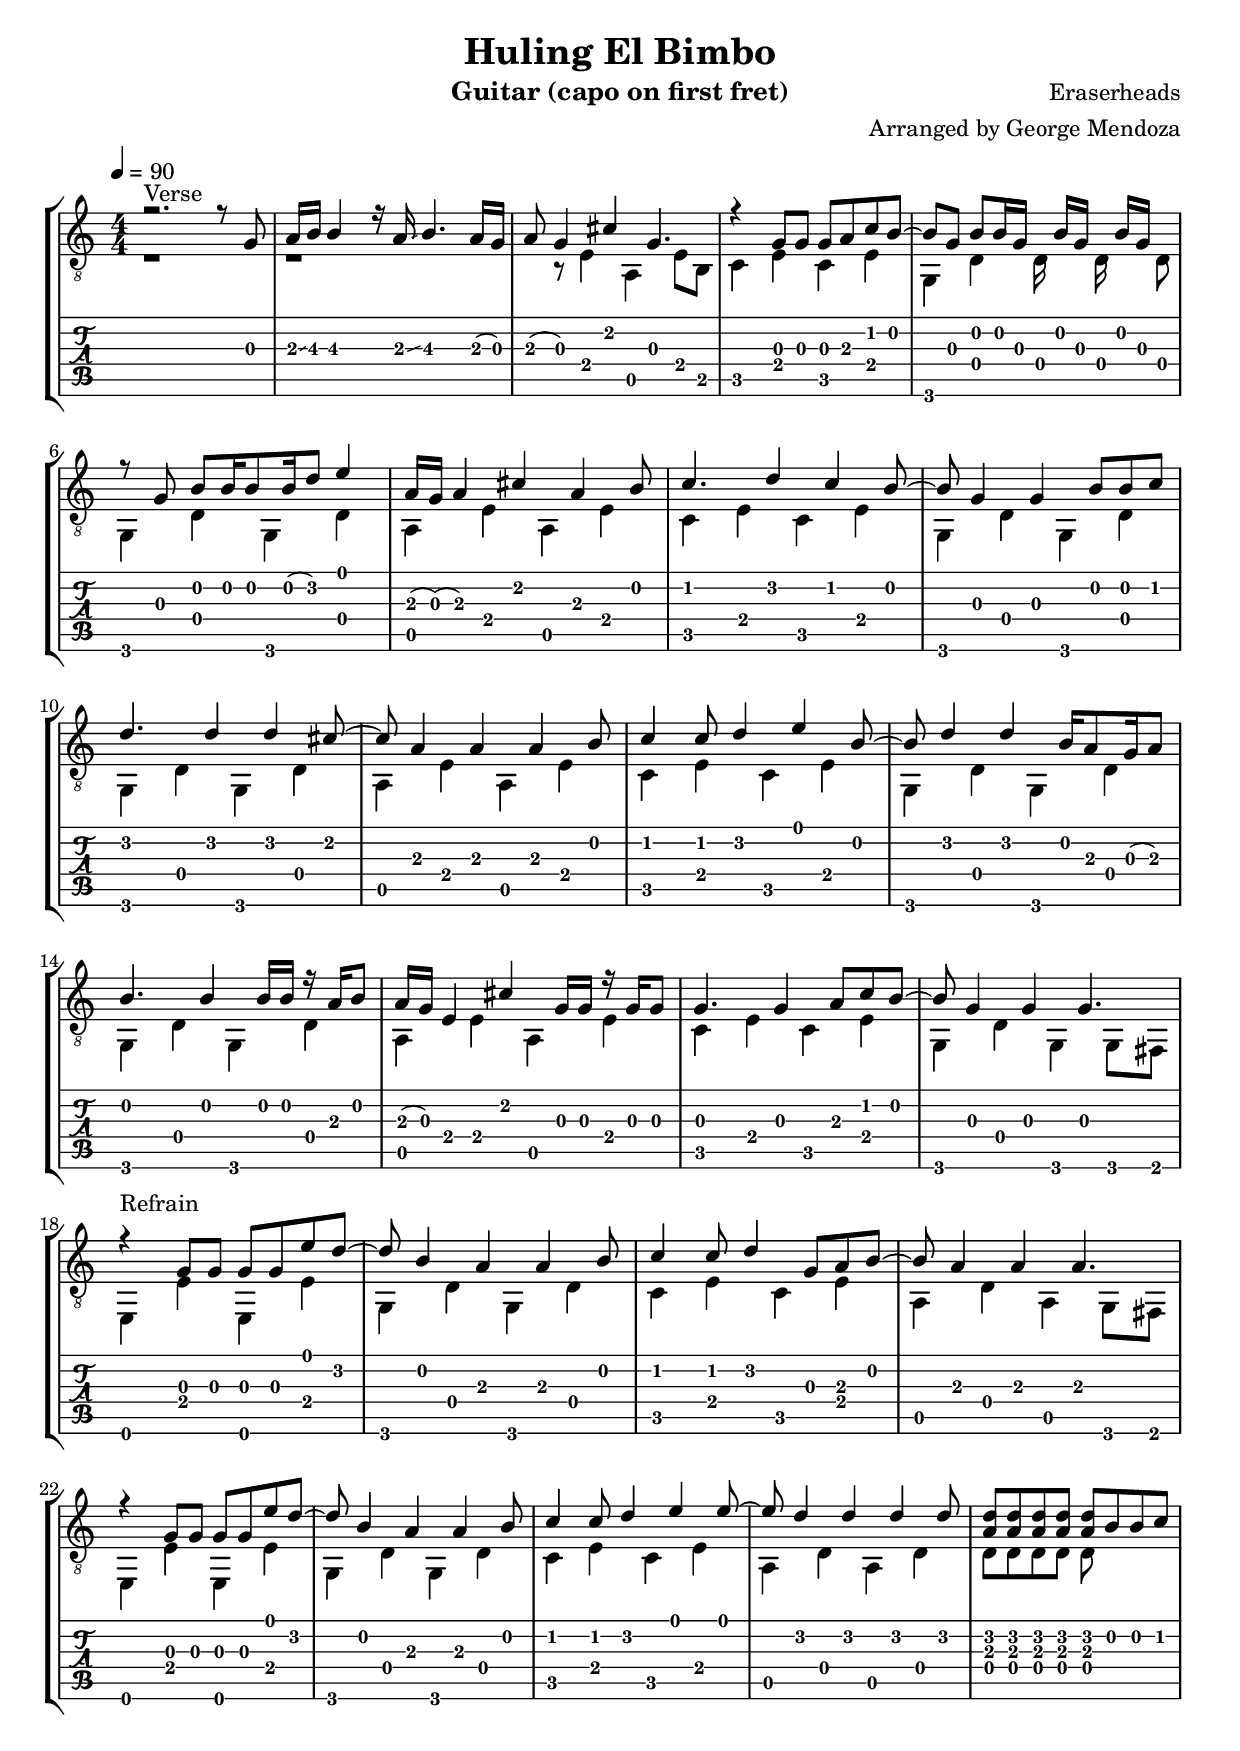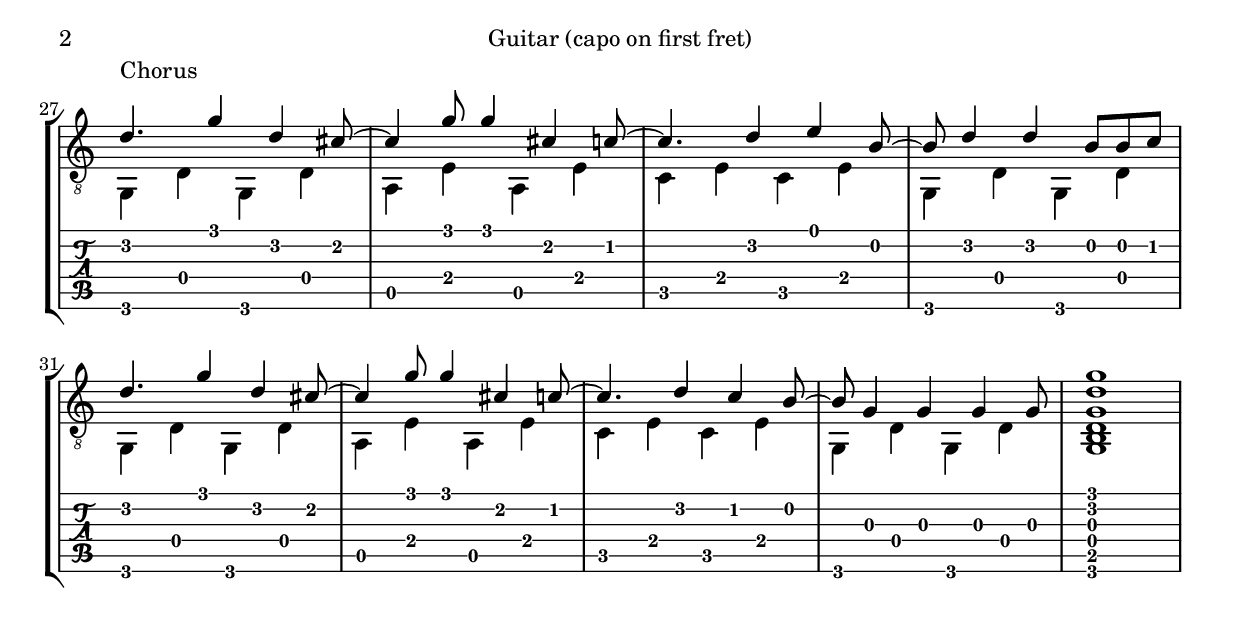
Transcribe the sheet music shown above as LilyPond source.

\version "2.12.3"
\include "english.ly"

\paper {
 indent = #0
}

\header {
  title = "Huling El Bimbo"
  composer = "Eraserheads"
  arranger = "Arranged by George Mendoza"
  instrument = "Guitar (capo on first fret)"
}

%-----------------------------------------------------------------------
% Chord Sets

cChordSetG = { r1-"G" }
cChordSetC = { r1-"C" }
cChordSetASeven = { r1-"A7" }
cChordSetEm = { r1-"Em" }
cChordSetD = { r1-"D" }

%-----------------------------------------------------------------------
% Bars

vOneBarVerseLineOneBarOne = { r2. r8 <g\3>8 }
vTwoBarVerseLineOneBarOne = { r1 }
cBarVerseLineOneBarOne = { \cChordSetG }

vOneBarVerseLineOneBarTwo = { <a\3>16\glissando <b\3>16 <b\3>4 r16 <a\3>16\glissando <b\3>4. <a\3>16( <g\3>16) }
vTwoBarVerseLineOneBarTwo = { r1 }
cBarVerseLineOneBarTwo = { \cChordSetG }

vOneBarVerseLineOneBarThree = { <a\3>8( <g\3>4) <cs'\2>4 <g\3>4. }
vTwoBarVerseLineOneBarThree = { \skip 8 r8 <e\4>4 <a,\5>4 <e\4>8 <b,\5>8 }
cBarVerseLineOneBarThree = { \cChordSetASeven }

vOneBarVerseLineOneBarFour = { r4 <g\3>8 <g\3>8 <g\3>8 <a\3>8 <c'\2>8 <b~\2>8 }
vTwoBarVerseLineOneBarFour = { <c\5>4 <e\4>4 <c\5>4 <e\4>4 }
cBarVerseLineOneBarFour = { \cChordSetC }

vOneBarVerseLineOneBarFive = { <b\2>8 <g\3>8 <b\2>8 <b\2>16 <g\3>16 \skip 16 <b\2>16 <g\3>16 \skip 16 <b\2>16 <g\3>16 \skip 8 }
vTwoBarVerseLineOneBarFive = { <g,\6>4 <d\4>4 <d\4>16 \skip 16 \skip 16 <d\4>16 \skip 16 \skip 16 <d\4>8 }
cBarVerseLineOneBarFive = { \cChordSetG }

vOneBarVerseLineTwoBarOne = { r8 <g\3>8 <b\2>8 <b\2>16 <b\2>8 <b\2>16( <d'\2>8) <e'\1>4 }
vTwoBarVerseLineTwoBarOne = { <g,\6>4 <d\4>4 <g,\6>4 <d\4>4 }
cBarVerseLineTwoBarOne = { \cChordSetG }

vOneBarVerseLineTwoBarTwo = { <a\3>16( <g\3>16)( <a\3>4) <cs'\2>4 <a\3>4 <b\2>8 }
vTwoBarVerseLineTwoBarTwo = { <a,\5>4 <e\4>4 <a,\5>4 <e\4>4 }
cBarVerseLineTwoBarTwo = { \cChordSetASeven }

vOneBarVerseLineTwoBarThree = { <c'\2>4. <d'\2>4 <c'\2>4 <b~\2>8 }
vTwoBarVerseLineTwoBarThree = { <c\5>4 <e\4>4 <c\5>4 <e\4>4 }
cBarVerseLineTwoBarThree = { \cChordSetC }

vOneBarVerseLineTwoBarFour = { <b\2>8 <g\3>4 <g\3>4 <b\2>8 <b\2>8 <c'\2>8 }
vTwoBarVerseLineTwoBarFour = { <g,\6>4 <d\4>4 <g,\6>4 <d\4>4 }
cBarVerseLineTwoBarFour = { \cChordSetG }

vOneBarVerseLineThreeBarOne = { <d'\2>4. <d'\2>4 <d'\2>4 <cs'~\2>8 }
vTwoBarVerseLineThreeBarOne = { <g,\6>4 <d\4>4 <g,\6>4 <d\4>4 }
cBarVerseLineThreeBarOne = { \cChordSetG }

vOneBarVerseLineThreeBarTwo = { <cs'\2>8 <a\3>4 <a\3>4 <a\3>4 <b\2>8 }
vTwoBarVerseLineThreeBarTwo = { <a,\5>4 <e\4>4 <a,\5>4 <e\4>4 }
cBarVerseLineThreeBarTwo = { \cChordSetASeven }

vOneBarVerseLineThreeBarThree = { <c'\2>4 <c'\2>8 <d'\2>4 <e'\1>4 <b~\2>8 }
vTwoBarVerseLineThreeBarThree = { <c\5>4 <e\4>4 <c\5>4 <e\4>4 }
cBarVerseLineThreeBarThree = { \cChordSetC }

vOneBarVerseLineThreeBarFour = { <b\2>8 <d'\2>4 <d'\2>4 <b\2>16 <a\3>8 <g\3>16( <a\3>8) }
vTwoBarVerseLineThreeBarFour = { <g,\6>4 <d\4>4 <g,\6>4 <d\4>4 }
cBarVerseLineThreeBarFour = { \cChordSetG }

vOneBarVerseLineFourBarOne = { <b\2>4. <b\2>4 <b\2>16 <b\2>16 r16 <a\3>16 <b\2>8 }
vTwoBarVerseLineFourBarOne = { <g,\6>4 <d\4>4 <g,\6>4 <d\4>4 }
cBarVerseLineFourBarOne = { \cChordSetG }

vOneBarVerseLineFourBarTwo = { <a\3>16( <g\3>16) <e\4>4 <cs'\2>4 <g\3>16 <g\3>16 r16 <g\3>16 <g\3>8 }
vTwoBarVerseLineFourBarTwo = { <a,\5>4 <e\4>4 <a,\5>4 <e\4>4 }
cBarVerseLineFourBarTwo = { \cChordSetASeven }

vOneBarVerseLineFourBarThree = { <g\3>4. <g\3>4 <a\3>8 <c'\2>8 <b~\2>8 }
vTwoBarVerseLineFourBarThree = { <c\5>4 <e\4>4 <c\5>4 <e\4>4 }
cBarVerseLineFourBarThree = { \cChordSetC }

vOneBarVerseLineFourBarFour = { <b\2>8 <g\3>4 <g\3>4 <g\3>4. }
vTwoBarVerseLineFourBarFour = { <g,\6>4 <d\4>4 <g,\6>4 <g,\6>8 <fs,\6>8 }
cBarVerseLineFourBarFour = { \cChordSetG }

vOneBarRefrainLineOneBarOne = { r4 <g\3>8 <g\3>8 <g\3>8 <g\3>8 <e'\1>8 <d'~\2>8 }
vTwoBarRefrainLineOneBarOne = { <e,\6>4 <e\4>4 <e,\6>4 <e\4>4 }
cBarRefrainLineOneBarOne = { \cChordSetEm }

vOneBarRefrainLineOneBarTwo = { <d'\2>8 <b\2>4 <a\3>4 <a\3>4 <b\2>8 }
vTwoBarRefrainLineOneBarTwo = { <g,\6>4 <d\4>4 <g,\6>4 <d\4>4 }
cBarRefrainLineOneBarTwo = { \cChordSetG }

vOneBarRefrainLineOneBarThree = { <c'\2>4 <c'\2>8 <d'\2>4 <g\3>8 <a\3>8 <b~\2>8 }
vTwoBarRefrainLineOneBarThree = { <c\5>4 <e\4>4 <c\5>4 <e\4>4 }
cBarRefrainLineOneBarThree = { \cChordSetC }

vOneBarRefrainLineOneBarFour = { <b\2>8 <a\3>4 <a\3>4 <a\3>4. }
vTwoBarRefrainLineOneBarFour = { <a,\5>4 <d\4>4 <a,\5>4 <g,\6>8 <fs,\6>8 }
cBarRefrainLineOneBarFour = { \cChordSetD }

vOneBarRefrainLineTwoBarOne = { r4 <g\3>8 <g\3>8 <g\3>8 <g\3>8 <e'\1>8 <d'~\2>8 }
vTwoBarRefrainLineTwoBarOne = { <e,\6>4 <e\4>4 <e,\6>4 <e\4>4 }
cBarRefrainLineTwoBarOne = { \cChordSetEm }

vOneBarRefrainLineTwoBarTwo = { <d'\2>8 <b\2>4 <a\3>4 <a\3>4 <b\2>8 }
vTwoBarRefrainLineTwoBarTwo = { <g,\6>4 <d\4>4 <g,\6>4 <d\4>4 }
cBarRefrainLineTwoBarTwo = { \cChordSetG }

vOneBarRefrainLineTwoBarThree = { <c'\2>4 <c'\2>8 <d'\2>4 <e'\1>4 <e'~\1>8 }
vTwoBarRefrainLineTwoBarThree = { <c\5>4 <e\4>4 <c\5>4 <e\4>4 }
cBarRefrainLineTwoBarThree = { \cChordSetC }

vOneBarRefrainLineTwoBarFour = { <e'\1>8 <d'\2>4 <d'\2>4 <d'\2>4 <d'\2>8 }
vTwoBarRefrainLineTwoBarFour = { <a,\5>4 <d\4>4 <a,\5>4 <d\4>4 }
cBarRefrainLineTwoBarFour = { \cChordSetD }

vOneBarRefrainLineTwoBarFive = { <a\3 d'\2 >8 <a\3 d'\2 >8 <a\3 d'\2 >8 <a\3 d'\2 >8 <a\3 d'\2 >8 <b\2>8 <b\2>8 <c'\2>8 }
vTwoBarRefrainLineTwoBarFive = { <d\4>8 <d\4>8 <d\4>8 <d\4>8 <d\4>8 \skip 8 \skip 8 \skip 8 }
cBarRefrainLineTwoBarFive = { \cChordSetD }

vOneBarChorusLineOneBarOne = { <d'\2>4. <g'\1>4 <d'\2>4 <cs'~\2>8 }
vTwoBarChorusLineOneBarOne = { <g,\6>4 <d\4>4 <g,\6>4 <d\4>4 }
cBarChorusLineOneBarOne = { \cChordSetG }

vOneBarChorusLineOneBarTwo = { <cs'\2>4 <g'\1>8 <g'\1>4 <cs'\2>4 <c'~\2>8 }
vTwoBarChorusLineOneBarTwo = { <a,\5>4 <e\4>4 <a,\5>4 <e\4>4 }
cBarChorusLineOneBarTwo = { \cChordSetASeven }

vOneBarChorusLineOneBarThree = { <c'\2>4. <d'\2>4 <e'\1>4 <b~\2>8 }
vTwoBarChorusLineOneBarThree = { <c\5>4 <e\4>4 <c\5>4 <e\4>4 }
cBarChorusLineOneBarThree = { \cChordSetC }

vOneBarChorusLineOneBarFour = { <b\2>8 <d'\2>4 <d'\2>4 <b\2>8 <b\2>8 <c'\2>8 }
vTwoBarChorusLineOneBarFour = { <g,\6>4 <d\4>4 <g,\6>4 <d\4>4 }
cBarChorusLineOneBarFour = { \cChordSetG }

vOneBarChorusLineTwoBarOne = { <d'\2>4. <g'\1>4 <d'\2>4 <cs'~\2>8 }
vTwoBarChorusLineTwoBarOne = { <g,\6>4 <d\4>4 <g,\6>4 <d\4>4 }
cBarChorusLineTwoBarOne = { \cChordSetG }

vOneBarChorusLineTwoBarTwo = { <cs'\2>4 <g'\1>8 <g'\1>4 <cs'\2>4 <c'~\2>8 }
vTwoBarChorusLineTwoBarTwo = { <a,\5>4 <e\4>4 <a,\5>4 <e\4>4 }
cBarChorusLineTwoBarTwo = { \cChordSetASeven }

vOneBarChorusLineTwoBarThree = { <c'\2>4. <d'\2>4 <c'\2>4 <b~\2>8 }
vTwoBarChorusLineTwoBarThree = { <c\5>4 <e\4>4 <c\5>4 <e\4>4 }
cBarChorusLineTwoBarThree = { \cChordSetC }

vOneBarChorusLineTwoBarFour = { <b\2>8 <g\3>4 <g\3>4 <g\3>4 <g\3>8 }
vTwoBarChorusLineTwoBarFour = { <g,\6>4 <d\4>4 <g,\6>4 <d\4>4 }
cBarChorusLineTwoBarFour = { \cChordSetG }

vOneBarChorusLineTwoBarFive = { <g\3 d'\2 g'\1 >1 }
vTwoBarChorusLineTwoBarFive = { <g,\6 b,\5 d\4 >1 }
cBarChorusLineTwoBarFive = { \cChordSetG }


%-----------------------------------------------------------------------
% Lines

vOneLineVerseLineOne = { \vOneBarVerseLineOneBarOne \vOneBarVerseLineOneBarTwo \vOneBarVerseLineOneBarThree \vOneBarVerseLineOneBarFour \vOneBarVerseLineOneBarFive \break }
vTwoLineVerseLineOne = { \vTwoBarVerseLineOneBarOne \vTwoBarVerseLineOneBarTwo \vTwoBarVerseLineOneBarThree \vTwoBarVerseLineOneBarFour \vTwoBarVerseLineOneBarFive \break }
cLineVerseLineOne = { \cBarVerseLineOneBarOne \cBarVerseLineOneBarTwo \cBarVerseLineOneBarThree \cBarVerseLineOneBarFour \cBarVerseLineOneBarFive }

vOneLineVerseLineTwo = { \vOneBarVerseLineTwoBarOne \vOneBarVerseLineTwoBarTwo \vOneBarVerseLineTwoBarThree \vOneBarVerseLineTwoBarFour \break }
vTwoLineVerseLineTwo = { \vTwoBarVerseLineTwoBarOne \vTwoBarVerseLineTwoBarTwo \vTwoBarVerseLineTwoBarThree \vTwoBarVerseLineTwoBarFour \break }
cLineVerseLineTwo = { \cBarVerseLineTwoBarOne \cBarVerseLineTwoBarTwo \cBarVerseLineTwoBarThree \cBarVerseLineTwoBarFour }

vOneLineVerseLineThree = { \vOneBarVerseLineThreeBarOne \vOneBarVerseLineThreeBarTwo \vOneBarVerseLineThreeBarThree \vOneBarVerseLineThreeBarFour \break }
vTwoLineVerseLineThree = { \vTwoBarVerseLineThreeBarOne \vTwoBarVerseLineThreeBarTwo \vTwoBarVerseLineThreeBarThree \vTwoBarVerseLineThreeBarFour \break }
cLineVerseLineThree = { \cBarVerseLineThreeBarOne \cBarVerseLineThreeBarTwo \cBarVerseLineThreeBarThree \cBarVerseLineThreeBarFour }

vOneLineVerseLineFour = { \vOneBarVerseLineFourBarOne \vOneBarVerseLineFourBarTwo \vOneBarVerseLineFourBarThree \vOneBarVerseLineFourBarFour \break }
vTwoLineVerseLineFour = { \vTwoBarVerseLineFourBarOne \vTwoBarVerseLineFourBarTwo \vTwoBarVerseLineFourBarThree \vTwoBarVerseLineFourBarFour \break }
cLineVerseLineFour = { \cBarVerseLineFourBarOne \cBarVerseLineFourBarTwo \cBarVerseLineFourBarThree \cBarVerseLineFourBarFour }

vOneLineRefrainLineOne = { \vOneBarRefrainLineOneBarOne \vOneBarRefrainLineOneBarTwo \vOneBarRefrainLineOneBarThree \vOneBarRefrainLineOneBarFour \break }
vTwoLineRefrainLineOne = { \vTwoBarRefrainLineOneBarOne \vTwoBarRefrainLineOneBarTwo \vTwoBarRefrainLineOneBarThree \vTwoBarRefrainLineOneBarFour \break }
cLineRefrainLineOne = { \cBarRefrainLineOneBarOne \cBarRefrainLineOneBarTwo \cBarRefrainLineOneBarThree \cBarRefrainLineOneBarFour }

vOneLineRefrainLineTwo = { \vOneBarRefrainLineTwoBarOne \vOneBarRefrainLineTwoBarTwo \vOneBarRefrainLineTwoBarThree \vOneBarRefrainLineTwoBarFour \vOneBarRefrainLineTwoBarFive \break }
vTwoLineRefrainLineTwo = { \vTwoBarRefrainLineTwoBarOne \vTwoBarRefrainLineTwoBarTwo \vTwoBarRefrainLineTwoBarThree \vTwoBarRefrainLineTwoBarFour \vTwoBarRefrainLineTwoBarFive \break }
cLineRefrainLineTwo = { \cBarRefrainLineTwoBarOne \cBarRefrainLineTwoBarTwo \cBarRefrainLineTwoBarThree \cBarRefrainLineTwoBarFour \cBarRefrainLineTwoBarFive }

vOneLineChorusLineOne = { \vOneBarChorusLineOneBarOne \vOneBarChorusLineOneBarTwo \vOneBarChorusLineOneBarThree \vOneBarChorusLineOneBarFour \break }
vTwoLineChorusLineOne = { \vTwoBarChorusLineOneBarOne \vTwoBarChorusLineOneBarTwo \vTwoBarChorusLineOneBarThree \vTwoBarChorusLineOneBarFour \break }
cLineChorusLineOne = { \cBarChorusLineOneBarOne \cBarChorusLineOneBarTwo \cBarChorusLineOneBarThree \cBarChorusLineOneBarFour }

vOneLineChorusLineTwo = { \vOneBarChorusLineTwoBarOne \vOneBarChorusLineTwoBarTwo \vOneBarChorusLineTwoBarThree \vOneBarChorusLineTwoBarFour \vOneBarChorusLineTwoBarFive \break }
vTwoLineChorusLineTwo = { \vTwoBarChorusLineTwoBarOne \vTwoBarChorusLineTwoBarTwo \vTwoBarChorusLineTwoBarThree \vTwoBarChorusLineTwoBarFour \vTwoBarChorusLineTwoBarFive \break }
cLineChorusLineTwo = { \cBarChorusLineTwoBarOne \cBarChorusLineTwoBarTwo \cBarChorusLineTwoBarThree \cBarChorusLineTwoBarFour \cBarChorusLineTwoBarFive }


%-----------------------------------------------------------------------
% Stanzas

vOneStanzaVerse = { \vOneLineVerseLineOne \vOneLineVerseLineTwo \vOneLineVerseLineThree \vOneLineVerseLineFour }
vTwoStanzaVerse = { \vTwoLineVerseLineOne \vTwoLineVerseLineTwo \vTwoLineVerseLineThree \vTwoLineVerseLineFour }
cStanzaVerse = { \cLineVerseLineOne \cLineVerseLineTwo \cLineVerseLineThree \cLineVerseLineFour }

vOneStanzaRefrain = { \vOneLineRefrainLineOne \vOneLineRefrainLineTwo }
vTwoStanzaRefrain = { \vTwoLineRefrainLineOne \vTwoLineRefrainLineTwo }
cStanzaRefrain = { \cLineRefrainLineOne \cLineRefrainLineTwo }

vOneStanzaChorus = { \vOneLineChorusLineOne \vOneLineChorusLineTwo }
vTwoStanzaChorus = { \vTwoLineChorusLineOne \vTwoLineChorusLineTwo }
cStanzaChorus = { \cLineChorusLineOne \cLineChorusLineTwo }


%-----------------------------------------------------------------------
% Scores

vOneScoreTabOneScoreOne = { \vOneStanzaVerse \vOneStanzaRefrain \vOneStanzaChorus }
vTwoScoreTabOneScoreOne = { \vTwoStanzaVerse \vTwoStanzaRefrain \vTwoStanzaChorus }
cScoreTabOneScoreOne = { \cStanzaVerse \cStanzaRefrain \cStanzaChorus }


%-----------------------------------------------------------------------
% Voices

vOne = {
  \transposition cs''
  \vOneScoreTabOneScoreOne
}

vTwo = {
  \transposition cs'
  \vTwoScoreTabOneScoreOne
}


%-----------------------------------------------------------------------
% Stanza Headings

stanzaHeadings = {
  r1^"Verse" r r r r r r r r r r r r r r r r
  r1^"Refrain" r r r r r r r r
  r1^"Chorus" r r r r r r r r
}

%-----------------------------------------------------------------------
% Chord Headings

chordHeadings = { \cScoreTabOneScoreOne }

%-----------------------------------------------------------------------

\score {
  \new StaffGroup <<
    \new Staff <<
      \tempo 4 = 90

      \clef "treble_8"

      \new Voice \with { \remove Rest_engraver } {
        \stanzaHeadings
      }

      \new Voice {
        \voiceOne
        \vOne
      }
      \new Voice {
        \voiceTwo
        \vTwo
      }
    >>

    \new TabStaff <<
      \new TabVoice {
        \slurUp
        \vOne
      }
      \new TabVoice {
        \slurUp
        \vTwo
      }
      \new TabVoice {
        \chordHeadings
      }
    >>
  >>

  \layout {
    \context { \Staff
      \override TimeSignature #'style = #'numbered
      \override StringNumber #'transparent = ##t
    }
    \context { \TabStaff
      \override TimeSignature #'style = #'numbered
    }
    \context { \Voice
      \remove Slur_engraver
    }
    \context { \TabVoice
      \remove Dots_engraver
      \remove Stem_engraver
      \remove Rest_engraver
    }
  }
}

% showLastLength = R1*4
\score {
  \new Staff \with {midiInstrument = #"acoustic guitar (nylon)"} <<
    \tempo 4 = 90

    \clef "treble_8"

    \new Voice {
      \unfoldRepeats {
        \vOne
      }
    }
    \new Voice {
      \unfoldRepeats {
        \vTwo
      }
    }
  >>

  \midi {}
}
